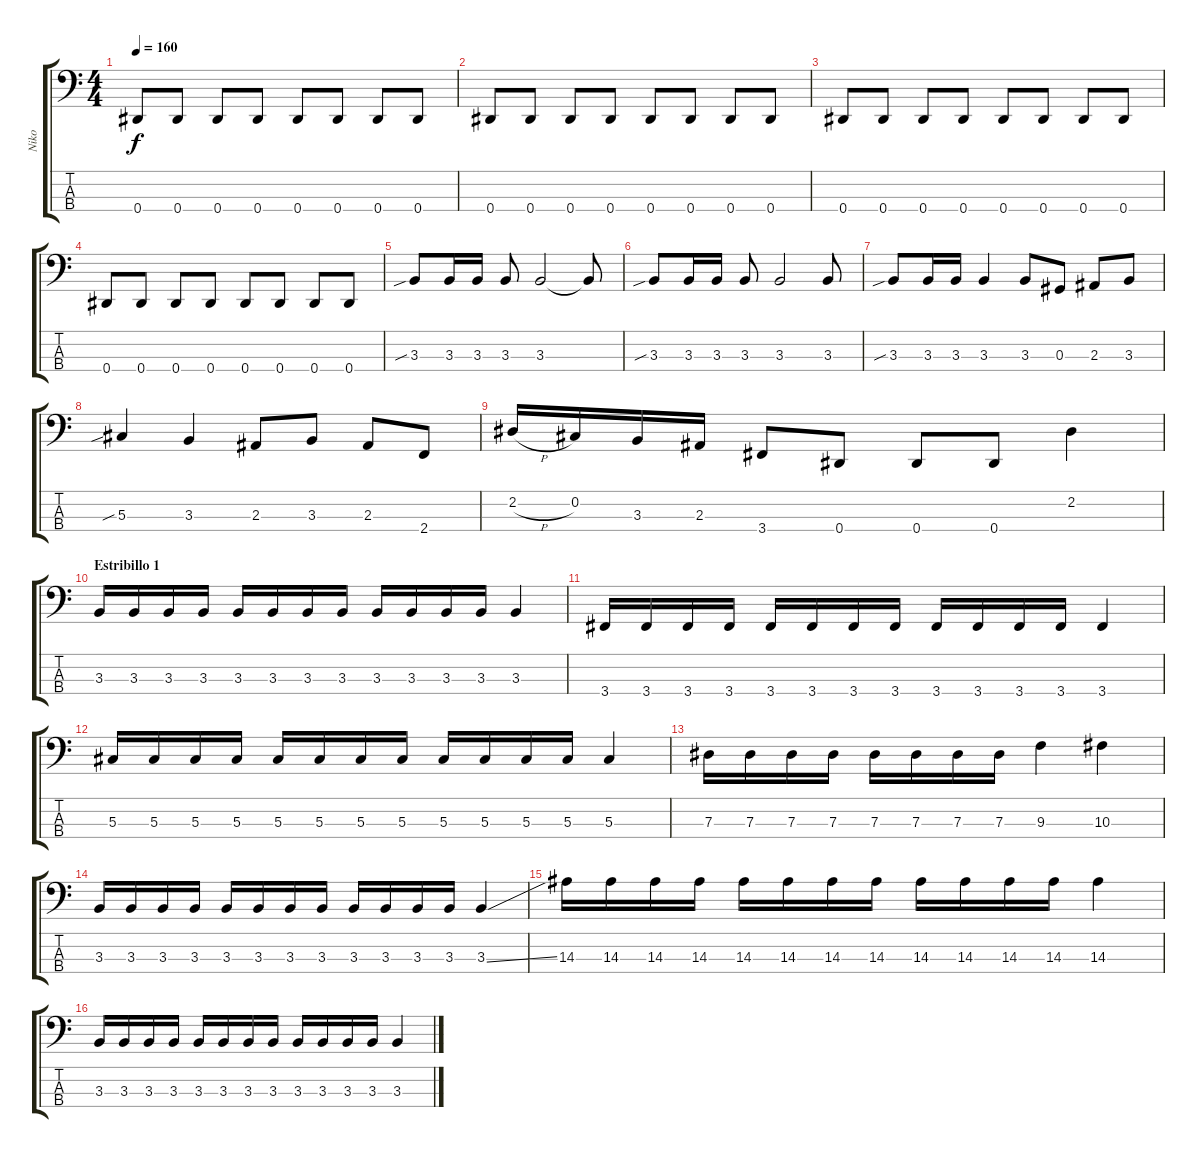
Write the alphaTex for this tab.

\track ("Niko" "Niko") {instrument electricbassfinger}
\staff {score tabs}
\tuning (Gb2 Db2 Ab1 Eb1) {hide}
\ts (4 4)
\tempo 160
\clef f4
\ks c
0.4.8{dy f} 0.4.8 0.4.8 0.4.8 0.4.8 0.4.8 0.4.8 0.4.8 |
0.4.8 0.4.8 0.4.8 0.4.8 0.4.8 0.4.8 0.4.8 0.4.8 |
0.4.8 0.4.8 0.4.8 0.4.8 0.4.8 0.4.8 0.4.8 0.4.8 |
0.4.8 0.4.8 0.4.8 0.4.8 0.4.8 0.4.8 0.4.8 0.4.8 |
3.3{sib}.8 3.3.16 3.3.16 3.3.8 3.3.2 3.3{t}.8 |
3.3{sib}.8 3.3.16 3.3.16 3.3.8 3.3.2 3.3.8 |
3.3{sib}.8 3.3.16 3.3.16 3.3.4 3.3.8 0.3.8 2.3.8 3.3.8 |
5.3{sib}.4 3.3.4 2.3.8 3.3.8 2.3.8 2.4.8 |
2.2{h}.16 0.2.16 3.3.16 2.3.16 3.4.8 0.4.8 0.4.8 0.4.8 2.2.4 |
\section ("" "Estribillo 1")
3.3.16 3.3.16 3.3.16 3.3.16 3.3.16 3.3.16 3.3.16 3.3.16 3.3.16 3.3.16 3.3.16 3.3.16 3.3.4 |
3.4.16 3.4.16 3.4.16 3.4.16 3.4.16 3.4.16 3.4.16 3.4.16 3.4.16 3.4.16 3.4.16 3.4.16 3.4.4 |
5.3.16 5.3.16 5.3.16 5.3.16 5.3.16 5.3.16 5.3.16 5.3.16 5.3.16 5.3.16 5.3.16 5.3.16 5.3.4 |
7.3.16 7.3.16 7.3.16 7.3.16 7.3.16 7.3.16 7.3.16 7.3.16 9.3.4 10.3.4 |
3.3.16 3.3.16 3.3.16 3.3.16 3.3.16 3.3.16 3.3.16 3.3.16 3.3.16 3.3.16 3.3.16 3.3.16 3.3{ss}.4 |
14.3.16 14.3.16 14.3.16 14.3.16 14.3.16 14.3.16 14.3.16 14.3.16 14.3.16 14.3.16 14.3.16 14.3.16 14.3.4 |
3.3.16 3.3.16 3.3.16 3.3.16 3.3.16 3.3.16 3.3.16 3.3.16 3.3.16 3.3.16 3.3.16 3.3.16 3.3.4
